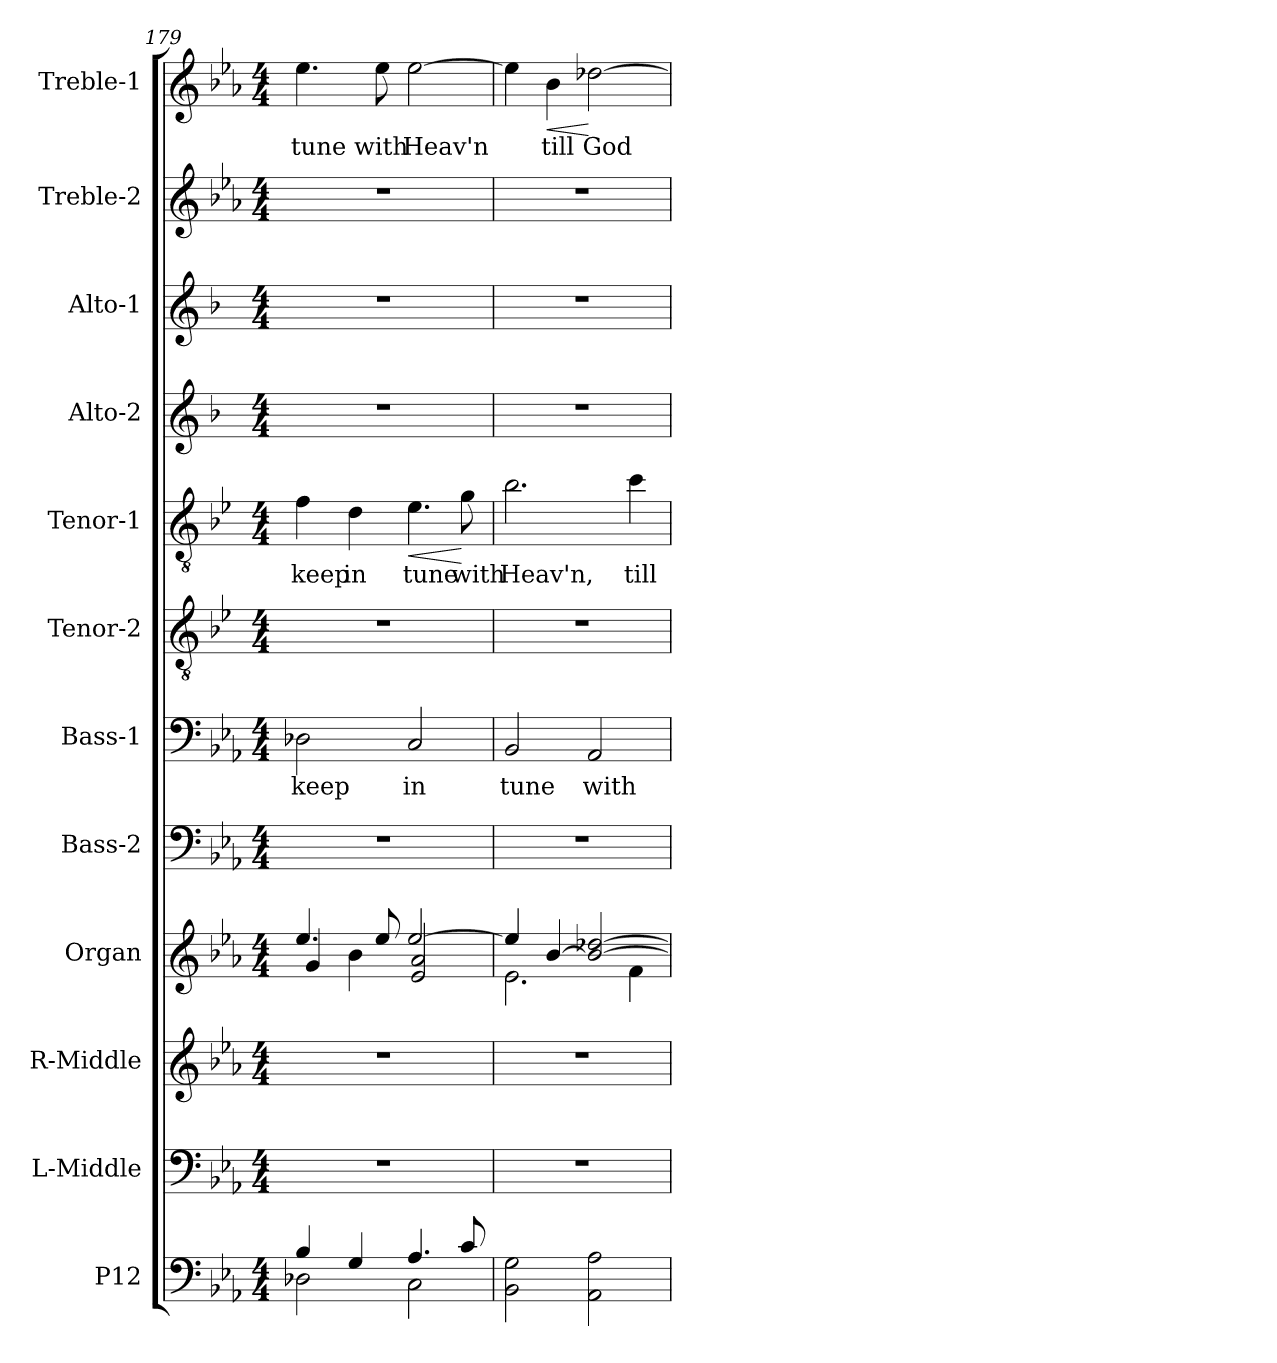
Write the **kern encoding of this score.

**kern	**kern	**kern	**kern	**kern	**kern	**text	**kern	**kern	**text	**dynam	**kern	**kern	**kern	**kern	**text	**dynam
*part12	*part11	*part10	*part9	*part8	*part7	*part7	*part6	*part5	*part5	*part5	*part4	*part3	*part2	*part1	*part1	*part1
*staff12	*staff11	*staff10	*staff9	*staff8	*staff7	*staff7	*staff6	*staff5	*staff5	*staff5	*staff4	*staff3	*staff2	*staff1	*staff1	*staff1
*I"P12	*I"L-Middle	*I"R-Middle	*I"Organ	*I"Bass-2	*I"Bass-1	*	*I"Tenor-2	*I"Tenor-1	*	*	*I"Alto-2	*I"Alto-1	*I"Treble-2	*I"Treble-1	*	*
*	*I'L-M	*	*	*I'B2:	*I'B:	*	*I'T2:	*I'T:	*	*	*I'A2:	*I'A:	*	*	*	*
*clefF4	*clefF4	*clefG2	*clefG2	*clefF4	*clefF4	*	*clefGv2	*clefGv2	*	*	*clefG2	*clefG2	*clefG2	*clefG2	*	*
*	*	*	*	*	*	*	*ITrd4c7	*ITrd4c7	*	*	*ITrd1c2	*ITrd1c2	*ITrd-7c-12	*ITrd-7c-12	*	*
*k[b-e-a-]	*k[b-e-a-]	*k[b-e-a-]	*k[b-e-a-]	*k[b-e-a-]	*k[b-e-a-]	*	*k[b-e-a-]	*k[b-e-a-]	*	*	*k[b-e-a-]	*k[b-e-a-]	*k[b-e-a-]	*k[b-e-a-]	*	*
*E-:	*E-:	*E-:	*E-:	*E-:	*E-:	*	*E-:	*E-:	*	*	*E-:	*E-:	*E-:	*E-:	*	*
*M4/4	*M4/4	*M4/4	*M4/4	*M4/4	*M4/4	*	*M4/4	*M4/4	*	*	*M4/4	*M4/4	*M4/4	*M4/4	*	*
=179	=179	=179	=179	=179	=179	=179	=179	=179	=179	=179	=179	=179	=179	=179	=179	=179
*^	*	*	*^	*	*	*	*	*	*	*	*	*	*	*	*	*
!	!	!	!	!	!	!	!	!LO:LY:b:color=#000000	!	!	!	!	!	!	!	!	!	!
!	!	!	!	!	!	!	!	!	!	!	!LO:LY:b:color=#000000	!	!	!	!	!	!	!
!	!	!	!	!	!	!	!	!	!	!	!	!	!	!	!	!	!LO:LY:b:color=#000000	!
2D-Xi\	4B-i/	1r	1r	4.ee-i/	4gi/	1r	2D-Xi\	keep	1r	4B-i\	keep	.	1r	1r	1r	4.eee-i\	tune	.
!	!	!	!	!	!	!	!	!	!	!	!LO:LY:b:color=#000000	!	!	!	!	!	!	!
.	4Gi/	.	.	.	4b-i\	.	.	.	.	4Gi\	in	.	.	.	.	.	.	.
!	!	!	!	!	!	!	!	!	!	!	!	!	!	!	!	!	!LO:LY:b:color=#000000	!
.	.	.	.	8ee-i/	.	.	.	.	.	.	.	.	.	.	.	8eee-i\	with	.
!	!	!	!	!	!	!	!	!LO:LY:b:color=#000000	!	!	!	!	!	!	!	!	!	!
!	!	!	!	!	!	!	!	!	!	!	!LO:LY:b:color=#000000	!LO:HP:b	!	!	!	!	!	!
!	!	!	!	!	!	!	!	!	!	!	!	!	!	!	!	!	!LO:LY:b:color=#000000	!
2Ci\	4.A-i/	.	.	[2ee-i/	2e-i/ 2a-i	.	2Ci/	in	.	4.A-i\	tune	<	.	.	.	[2eee-i\	Heav'n	.
!	!	!	!	!	!	!	!	!	!	!	!LO:LY:b:color=#000000	!	!	!	!	!	!	!
.	8ci/	.	.	.	.	.	.	.	.	8ci\	with	[	.	.	.	.	.	.
*v	*v	*	*	*	*	*	*	*	*	*	*	*	*	*	*	*	*	*
=180	=180	=180	=180	=180	=180	=180	=180	=180	=180	=180	=180	=180	=180	=180	=180	=180	=180
*	*	*	*	*^	*	*	*	*	*	*	*	*	*	*	*	*	*
*^	*	*	*	*	*	*	*	*	*	*	*	*	*	*	*	*	*	*
!	!	!	!	!	!	!	!	!	!LO:LY:b:color=#000000	!	!	!	!	!	!	!	!	!	!
*v	*v	*	*	*	*	*	*	*	*	*	*	*	*	*	*	*	*	*	*
*^	*	*	*	*	*	*	*	*	*	*	*	*	*	*	*	*	*	*
!	!	!	!	!	!	!	!	!	!	!	!	!LO:LY:b:color=#000000	!	!	!	!	!	!	!
*v	*v	*	*	*	*	*	*	*	*	*	*	*	*	*	*	*	*	*	*
2BB-i\ 2Gi	1r	1r	4ee-i/]	4ryy	2.e-i\	1r	2BB-i/	tune	1r	2.e-i\	Heav'n,	.	1r	1r	1r	4eee-i\]	.	.
!	!	!	!	!	!	!	!	!	!	!	!	!	!	!	!	!	!LO:LY:b:color=#000000	!LO:HP:b
.	.	.	[4b-i/	2.ryy	.	.	.	.	.	.	.	.	.	.	.	4bb-i\	till	<
!	!	!	!	!	!	!	!	!LO:LY:b:color=#000000	!	!	!	!	!	!	!	!	!	!
!	!	!	!	!	!	!	!	!	!	!	!	!	!	!	!	!	!LO:LY:b:color=#000000	!
2AA-i\ 2A-i	.	.	2b-i/_ [2dd-Xi	.	.	.	2AA-i/	with	.	.	.	.	.	.	.	[2ddd-Xi\	God	[
!	!	!	!	!	!	!	!	!	!	!	!LO:LY:b:color=#000000	!	!	!	!	!	!	!
.	.	.	.	.	4fi\	.	.	.	.	4fi\	till	.	.	.	.	.	.	.
*	*	*	*v	*v	*v	*	*	*	*	*	*	*	*	*	*	*	*	*
=	=	=	=	=	=	=	=	=	=	=	=	=	=	=	=	=
*-	*-	*-	*-	*-	*-	*-	*-	*-	*-	*-	*-	*-	*-	*-	*-	*-
